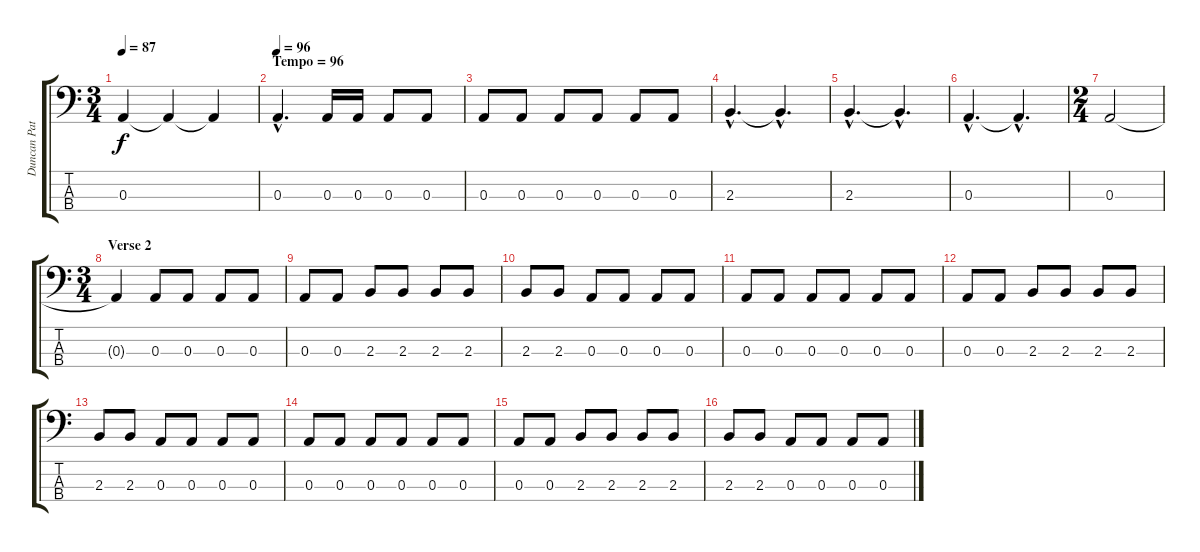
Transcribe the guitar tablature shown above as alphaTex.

\track ("Duncan Patterson (Bass Guitar)" "Duncan Pat") {instrument electricbassfinger}
\staff {score tabs}
\tuning (G2 D2 A1 E1) {hide}
\ts (3 4)
\tempo 87
\clef f4
\ks c
0.3.4{dy f} 0.3{t}.4 0.3{t}.4 |
\section ("" "Tempo = 96")
\tempo 96
0.3{hac}.4{d} 0.3.16 0.3.16 0.3.8 0.3.8 |
0.3.8 0.3.8 0.3.8 0.3.8 0.3.8 0.3.8 |
2.3{hac}.4{d} 2.3{hac t}.4{d} |
2.3{hac}.4{d} 2.3{hac t}.4{d} |
0.3{hac}.4{d} 0.3{hac t}.4{d} |
\ts (2 4)
0.3.2 |
\ts (3 4)
\section ("" "Verse 2")
0.3{t}.4 0.3.8 0.3.8 0.3.8 0.3.8 |
0.3.8 0.3.8 2.3.8 2.3.8 2.3.8 2.3.8 |
2.3.8 2.3.8 0.3.8 0.3.8 0.3.8 0.3.8 |
0.3.8 0.3.8 0.3.8 0.3.8 0.3.8 0.3.8 |
0.3.8 0.3.8 2.3.8 2.3.8 2.3.8 2.3.8 |
2.3.8 2.3.8 0.3.8 0.3.8 0.3.8 0.3.8 |
0.3.8 0.3.8 0.3.8 0.3.8 0.3.8 0.3.8 |
0.3.8 0.3.8 2.3.8 2.3.8 2.3.8 2.3.8 |
2.3.8 2.3.8 0.3.8 0.3.8 0.3.8 0.3.8
